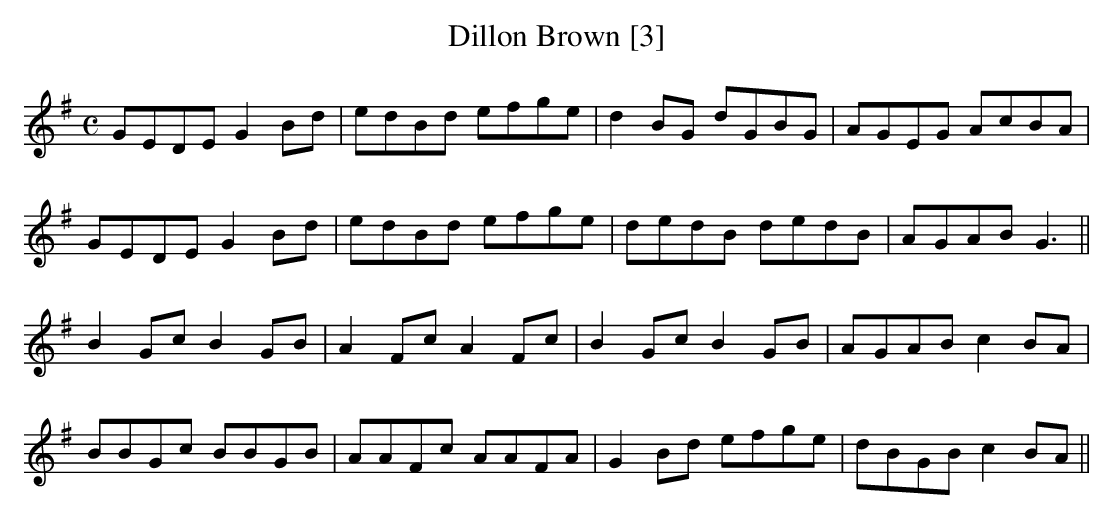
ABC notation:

X:1
T:Dillon Brown [3]
M:C
L:1/8
K:G
GEDE G2 Bd|edBd efge|d2 BG dGBG|AGEG AcBA|
GEDE G2 Bd|edBd efge|dedB dedB|AGAB G3||
B2 Gc B2 GB|A2 Fc A2 Fc|B2 Gc B2 GB|AGAB c2 BA|
BBGc BBGB|AAFc AAFA|G2 Bd efge|dBGB c2 BA||
